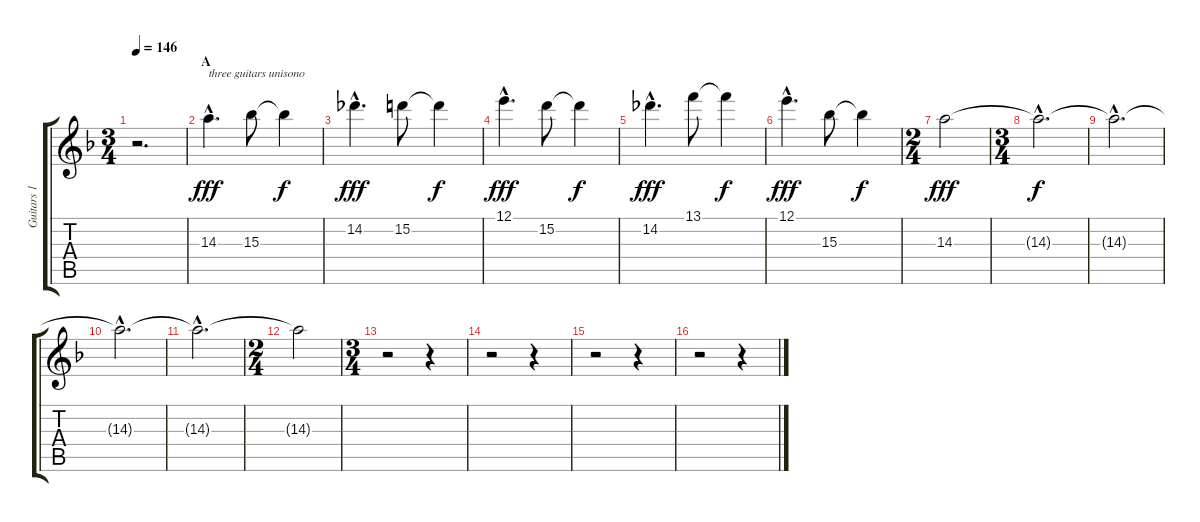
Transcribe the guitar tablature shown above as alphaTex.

\track ("Guitars 1 - 3" "Guitars 1 ") {instrument distortionguitar}
\staff {score tabs}
\tuning (E4 B3 G3 D3 A2 E2) {hide}
\ts (3 4)
\tempo 146
\clef g2
\ks f
r.2{d dy fff instrument distortionguitar} |
\section ("" "A")
14.3{hac}.4{d txt "three guitars unisono"} 15.3.8 15.3{t}.4{dy f} |
14.2{hac}.4{d dy fff} 15.2.8 15.2{t}.4{dy f} |
12.1{hac}.4{d dy fff} 15.2.8 15.2{t}.4{dy f} |
14.2{hac}.4{d dy fff} 13.1.8 13.1{t}.4{dy f} |
12.1{hac}.4{d dy fff} 15.3.8 15.3{t}.4{dy f} |
\ts (2 4)
14.3.2{dy fff} |
\ts (3 4)
14.3{hac t}.2{d dy f} |
14.3{hac t}.2{d} |
14.3{hac t}.2{d} |
14.3{hac t}.2{d} |
\ts (2 4)
14.3{t}.2 |
\ts (3 4)
r.2 r.4 |
r.2 r.4 |
r.2 r.4 |
r.2 r.4
